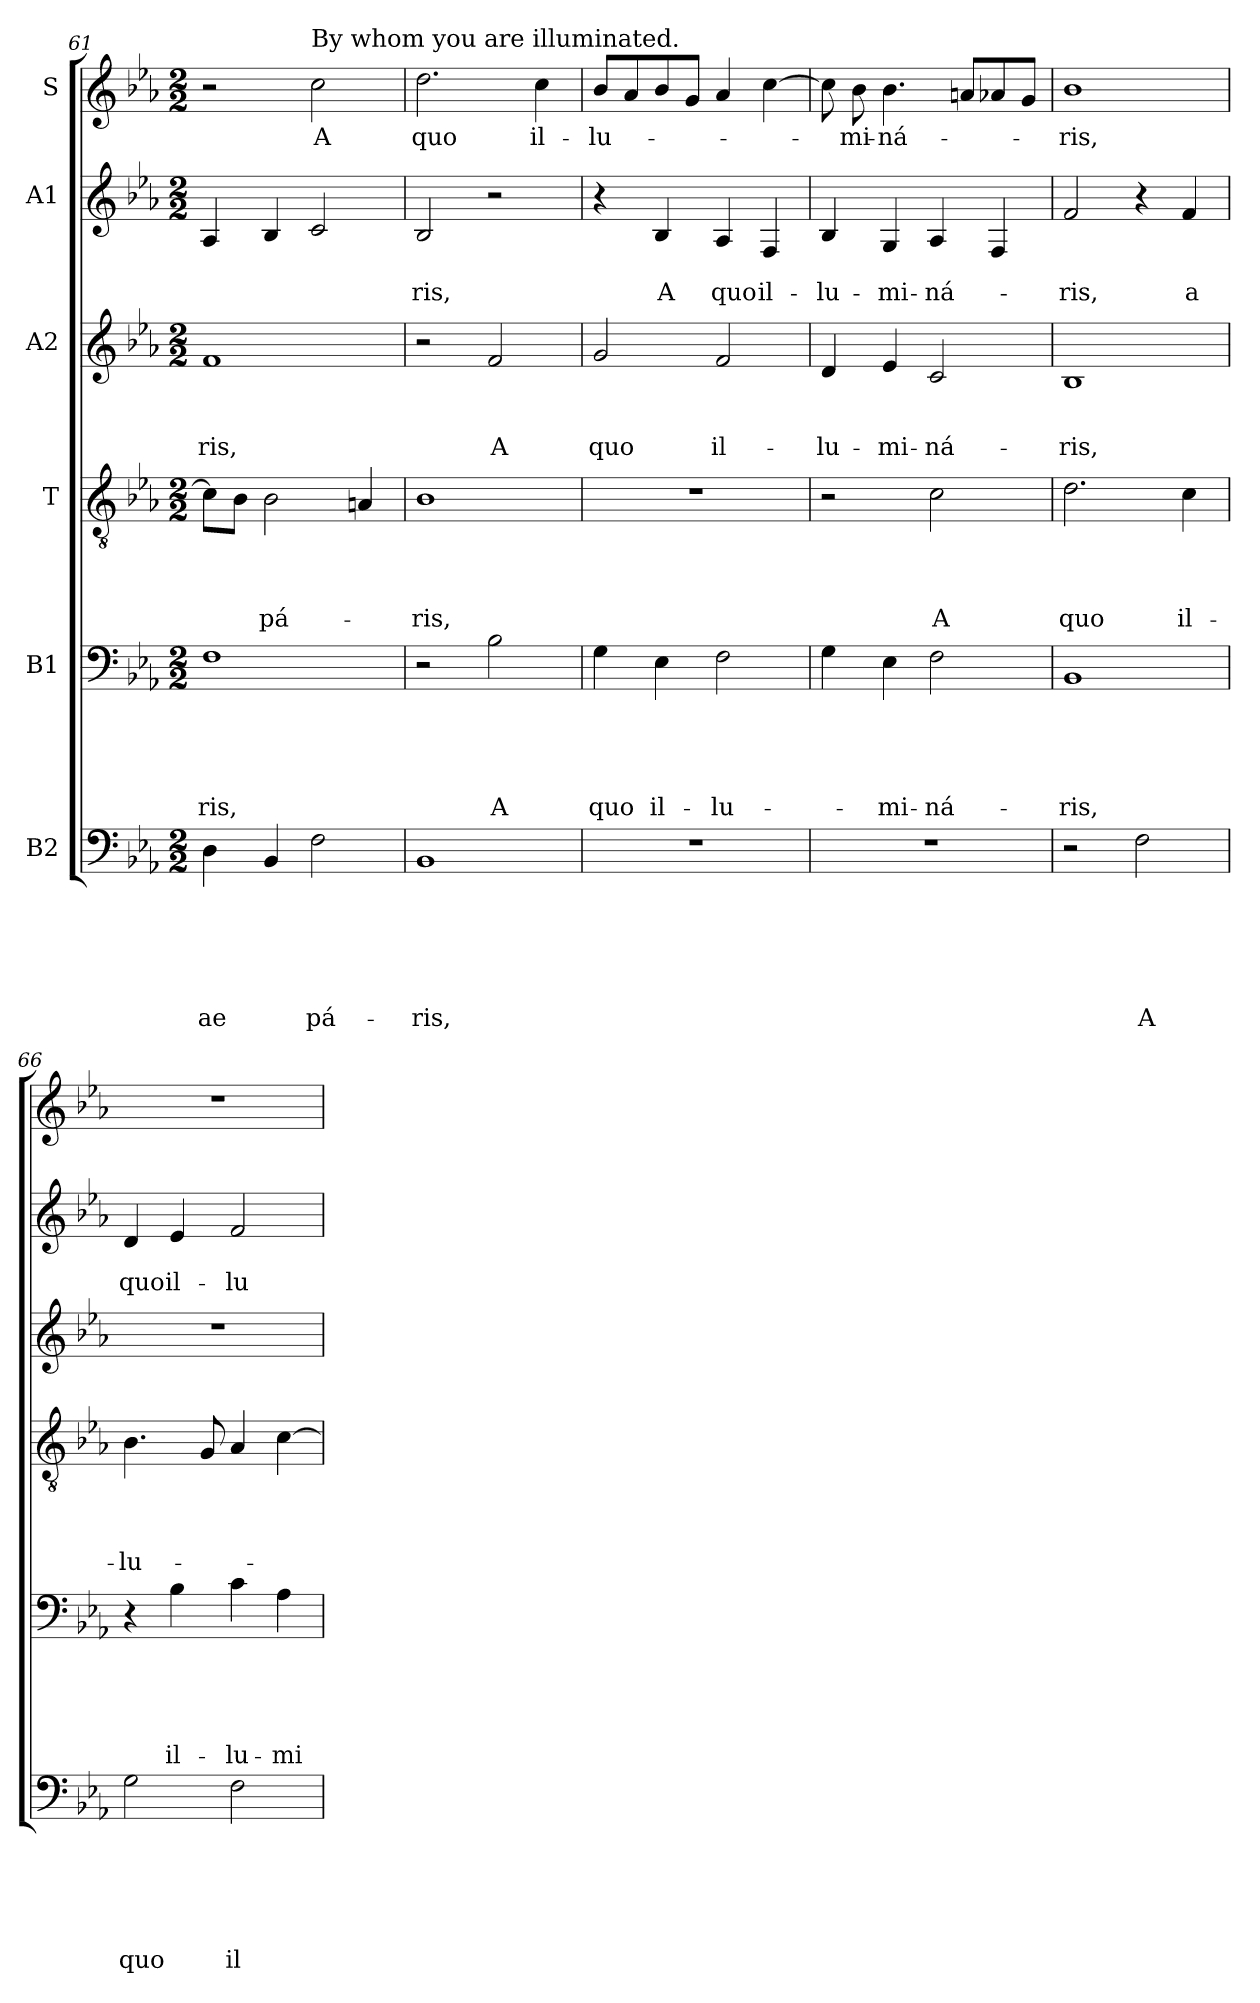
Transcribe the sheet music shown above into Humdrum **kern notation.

**kern	**text	**text	**text	**text	**text	**text	**kern	**text	**text	**text	**text	**text	**kern	**text	**text	**text	**text	**kern	**text	**text	**text	**kern	**text	**text	**kern	**text
*part6	*part6	*part6	*part6	*part6	*part6	*part6	*part5	*part5	*part5	*part5	*part5	*part5	*part4	*part4	*part4	*part4	*part4	*part3	*part3	*part3	*part3	*part2	*part2	*part2	*part1	*part1
*staff6	*staff6	*staff6	*staff6	*staff6	*staff6	*staff6	*staff5	*staff5	*staff5	*staff5	*staff5	*staff5	*staff4	*staff4	*staff4	*staff4	*staff4	*staff3	*staff3	*staff3	*staff3	*staff2	*staff2	*staff2	*staff1	*staff1
*I"B2	*	*	*	*	*	*	*I"B1	*	*	*	*	*	*I"T	*	*	*	*	*I"A2	*	*	*	*I"A1	*	*	*I"S	*
*clefF4	*	*	*	*	*	*	*clefF4	*	*	*	*	*	*clefGv2	*	*	*	*	*clefG2	*	*	*	*clefG2	*	*	*clefG2	*
*k[b-e-a-]	*	*	*	*	*	*	*k[b-e-a-]	*	*	*	*	*	*k[b-e-a-]	*	*	*	*	*k[b-e-a-]	*	*	*	*k[b-e-a-]	*	*	*k[b-e-a-]	*
*E-:	*	*	*	*	*	*	*E-:	*	*	*	*	*	*E-:	*	*	*	*	*E-:	*	*	*	*E-:	*	*	*E-:	*
*M2/2	*	*	*	*	*	*	*M2/2	*	*	*	*	*	*M2/2	*	*	*	*	*M2/2	*	*	*	*M2/2	*	*	*M2/2	*
=61	=61	=61	=61	=61	=61	=61	=61	=61	=61	=61	=61	=61	=61	=61	=61	=61	=61	=61	=61	=61	=61	=61	=61	=61	=61	=61
!	!	!	!	!	!	!LO:LY:b	!	!	!	!	!	!LO:LY:b	!	!	!	!	!	!	!	!	!LO:LY:b	!	!	!	!	!
4D\	.	.	.	.	.	-ae	1F	.	.	.	.	-ris,	8c\L]	.	.	.	.	1f	.	.	-ris,	4A-/	.	.	2r	.
.	.	.	.	.	.	.	.	.	.	.	.	.	8B-\J	.	.	.	.	.	.	.	.	.	.	.	.	.
!	!	!	!	!	!	!	!	!	!	!	!	!	!	!	!	!	!LO:LY:b	!	!	!	!	!	!	!	!	!
4BB-/	.	.	.	.	.	.	.	.	.	.	.	.	2B-\	.	.	.	pá-	.	.	.	.	4B-/	.	.	.	.
!	!	!	!	!	!	!	!	!	!	!	!	!	!	!	!	!	!	!	!	!	!	!	!	!	!LO:TX:a:t=By whom you are illuminated.	!
!	!	!	!	!	!	!LO:LY:b	!	!	!	!	!	!	!	!	!	!	!	!	!	!	!	!	!	!	!	!LO:LY:b
2F\	.	.	.	.	.	pá-	.	.	.	.	.	.	.	.	.	.	.	.	.	.	.	2c/	.	.	2cc\	A
.	.	.	.	.	.	.	.	.	.	.	.	.	4Ani/	.	.	.	.	.	.	.	.	.	.	.	.	.
!!LO:PB:g=z
=62	=62	=62	=62	=62	=62	=62	=62	=62	=62	=62	=62	=62	=62	=62	=62	=62	=62	=62	=62	=62	=62	=62	=62	=62	=62	=62
!	!	!	!	!	!	!LO:LY:b	!	!	!	!	!	!	!	!	!	!	!LO:LY:b	!	!	!	!	!	!	!LO:LY:b	!	!LO:LY:b
1BB-	.	.	.	.	.	-ris,	2r	.	.	.	.	.	1B-	.	.	.	-ris,	2r	.	.	.	2B-/	.	-ris,	2.dd\	quo
!	!	!	!	!	!	!	!	!	!	!	!	!LO:LY:b	!	!	!	!	!	!	!	!	!LO:LY:b	!	!	!	!	!
.	.	.	.	.	.	.	2B-\	.	.	.	.	A	.	.	.	.	.	2f/	.	.	A	2r	.	.	.	.
!	!	!	!	!	!	!	!	!	!	!	!	!	!	!	!	!	!	!	!	!	!	!	!	!	!	!LO:LY:b
.	.	.	.	.	.	.	.	.	.	.	.	.	.	.	.	.	.	.	.	.	.	.	.	.	4cc\	il-
=63	=63	=63	=63	=63	=63	=63	=63	=63	=63	=63	=63	=63	=63	=63	=63	=63	=63	=63	=63	=63	=63	=63	=63	=63	=63	=63
!	!	!	!	!	!	!	!	!	!	!	!	!LO:LY:b	!	!	!	!	!	!	!	!	!LO:LY:b	!	!	!	!	!LO:LY:b
1r	.	.	.	.	.	.	4G\	.	.	.	.	quo	1r	.	.	.	.	2g/	.	.	quo	4r	.	.	8b-/L	-lu-
.	.	.	.	.	.	.	.	.	.	.	.	.	.	.	.	.	.	.	.	.	.	.	.	.	8a-/	.
!	!	!	!	!	!	!	!	!	!	!	!	!LO:LY:b	!	!	!	!	!	!	!	!	!	!	!	!LO:LY:b	!	!
.	.	.	.	.	.	.	4E-\	.	.	.	.	il-	.	.	.	.	.	.	.	.	.	4B-/	.	A	8b-/	.
.	.	.	.	.	.	.	.	.	.	.	.	.	.	.	.	.	.	.	.	.	.	.	.	.	8g/J	.
!	!	!	!	!	!	!	!	!	!	!	!	!LO:LY:b	!	!	!	!	!	!	!	!	!LO:LY:b	!	!	!LO:LY:b	!	!
.	.	.	.	.	.	.	2F\	.	.	.	.	-lu-	.	.	.	.	.	2f/	.	.	il-	4A-/	.	quo	4a-/	.
!	!	!	!	!	!	!	!	!	!	!	!	!	!	!	!	!	!	!	!	!	!	!	!	!LO:LY:b	!	!
.	.	.	.	.	.	.	.	.	.	.	.	.	.	.	.	.	.	.	.	.	.	4F/	.	il-	[4cc\	.
=64	=64	=64	=64	=64	=64	=64	=64	=64	=64	=64	=64	=64	=64	=64	=64	=64	=64	=64	=64	=64	=64	=64	=64	=64	=64	=64
!	!	!	!	!	!	!	!	!	!	!	!	!	!	!	!	!	!	!	!	!	!LO:LY:b	!	!	!LO:LY:b	!	!
1r	.	.	.	.	.	.	4G\	.	.	.	.	.	2r	.	.	.	.	4d/	.	.	-lu-	4B-/	.	-lu-	8cc\]	.
!	!	!	!	!	!	!	!	!	!	!	!	!	!	!	!	!	!	!	!	!	!	!	!	!	!	!LO:LY:b
.	.	.	.	.	.	.	.	.	.	.	.	.	.	.	.	.	.	.	.	.	.	.	.	.	8b-\	-mi-
!	!	!	!	!	!	!	!	!	!	!	!	!LO:LY:b	!	!	!	!	!	!	!	!	!LO:LY:b	!	!	!LO:LY:b	!	!LO:LY:b
.	.	.	.	.	.	.	4E-\	.	.	.	.	-mi-	.	.	.	.	.	4e-/	.	.	-mi-	4G/	.	-mi-	4.b-\	-ná-
!	!	!	!	!	!	!	!	!	!	!	!	!LO:LY:b	!	!	!	!	!LO:LY:b	!	!	!	!LO:LY:b	!	!	!LO:LY:b	!	!
.	.	.	.	.	.	.	2F\	.	.	.	.	-ná-	2c\	.	.	.	A	2c/	.	.	-ná-	4A-/	.	-ná-	.	.
.	.	.	.	.	.	.	.	.	.	.	.	.	.	.	.	.	.	.	.	.	.	.	.	.	8ani/L	.
.	.	.	.	.	.	.	.	.	.	.	.	.	.	.	.	.	.	.	.	.	.	4F/	.	.	8a-/	.
.	.	.	.	.	.	.	.	.	.	.	.	.	.	.	.	.	.	.	.	.	.	.	.	.	8g/J	.
=65	=65	=65	=65	=65	=65	=65	=65	=65	=65	=65	=65	=65	=65	=65	=65	=65	=65	=65	=65	=65	=65	=65	=65	=65	=65	=65
!	!	!	!	!	!	!	!	!	!	!	!	!LO:LY:b	!	!	!	!	!LO:LY:b	!	!	!	!LO:LY:b	!	!	!LO:LY:b	!	!LO:LY:b
2r	.	.	.	.	.	.	1BB-	.	.	.	.	-ris,	2.d\	.	.	.	quo	1B-	.	.	-ris,	2f/	.	-ris,	1b-	-ris,
!	!	!	!	!	!	!LO:LY:b	!	!	!	!	!	!	!	!	!	!	!	!	!	!	!	!	!	!	!	!
2F\	.	.	.	.	.	A	.	.	.	.	.	.	.	.	.	.	.	.	.	.	.	4r	.	.	.	.
!	!	!	!	!	!	!	!	!	!	!	!	!	!	!	!	!	!LO:LY:b	!	!	!	!	!	!	!LO:LY:b	!	!
.	.	.	.	.	.	.	.	.	.	.	.	.	4c\	.	.	.	il-	.	.	.	.	4f/	.	a	.	.
=66	=66	=66	=66	=66	=66	=66	=66	=66	=66	=66	=66	=66	=66	=66	=66	=66	=66	=66	=66	=66	=66	=66	=66	=66	=66	=66
!	!	!	!	!	!	!LO:LY:b	!	!	!	!	!	!	!	!	!	!	!LO:LY:b	!	!	!	!	!	!	!LO:LY:b	!	!
2G\	.	.	.	.	.	quo	4r	.	.	.	.	.	4.B-\	.	.	.	-lu-	1r	.	.	.	4d/	.	quo	1r	.
!	!	!	!	!	!	!	!	!	!	!	!	!LO:LY:b	!	!	!	!	!	!	!	!	!	!	!	!LO:LY:b	!	!
.	.	.	.	.	.	.	4B-\	.	.	.	.	il-	.	.	.	.	.	.	.	.	.	4e-/	.	il-	.	.
.	.	.	.	.	.	.	.	.	.	.	.	.	8G/	.	.	.	.	.	.	.	.	.	.	.	.	.
!	!	!	!	!	!	!LO:LY:b	!	!	!	!	!	!LO:LY:b	!	!	!	!	!	!	!	!	!	!	!	!LO:LY:b	!	!
2F\	.	.	.	.	.	il-	4c\	.	.	.	.	-lu-	4A-/	.	.	.	.	.	.	.	.	2f/	.	-lu-	.	.
!	!	!	!	!	!	!	!	!	!	!	!	!LO:LY:b	!	!	!	!	!	!	!	!	!	!	!	!	!	!
.	.	.	.	.	.	.	4A-\	.	.	.	.	-mi-	[4c\	.	.	.	.	.	.	.	.	.	.	.	.	.
=	=	=	=	=	=	=	=	=	=	=	=	=	=	=	=	=	=	=	=	=	=	=	=	=	=	=
*-	*-	*-	*-	*-	*-	*-	*-	*-	*-	*-	*-	*-	*-	*-	*-	*-	*-	*-	*-	*-	*-	*-	*-	*-	*-	*-
